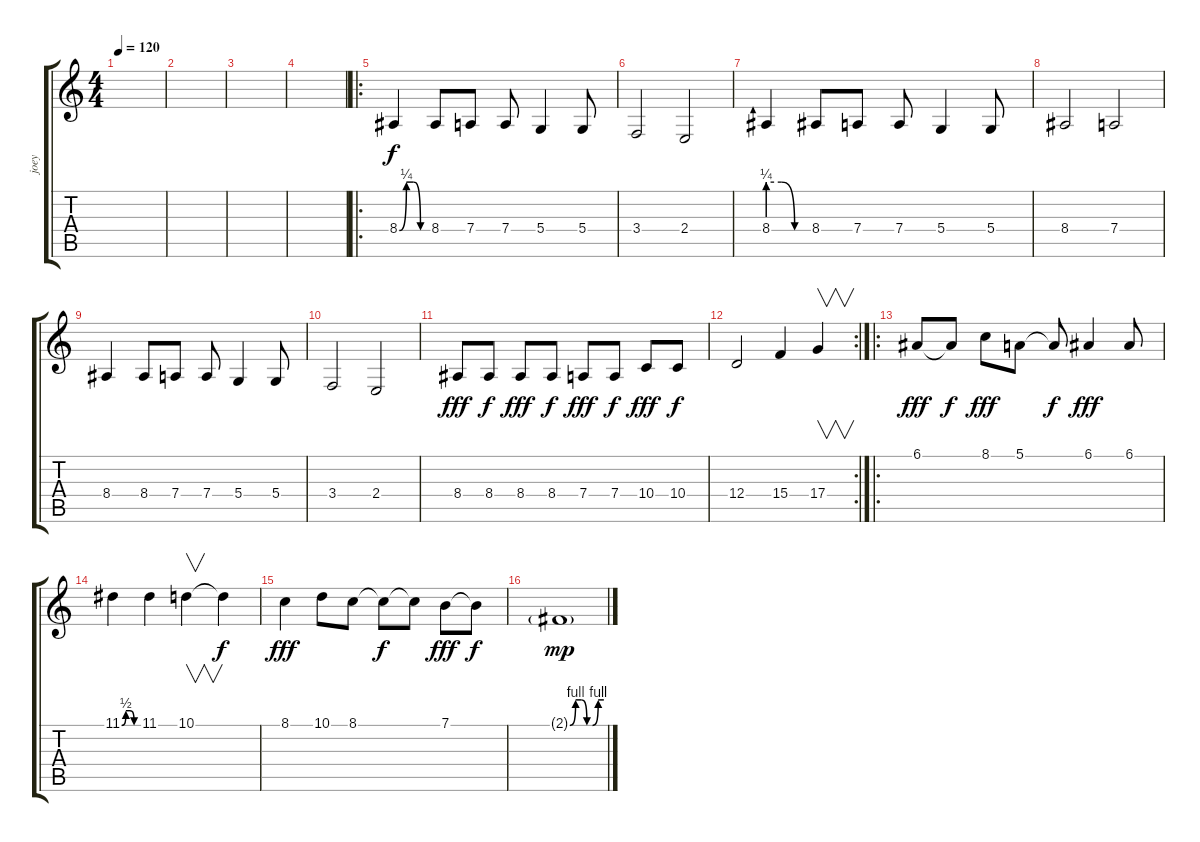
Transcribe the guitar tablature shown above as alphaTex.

\track ("joey" "joey") {instrument lead2sawtooth}
\staff {score tabs}
\tuning (E4 B3 G3 D3 A2 E2) {hide}
\ts (4 4)
\tempo 120
\clef g2
\ks c
|
|
|
|
\ro
8.4{be (custom 0 0 15 1 30 1 45 0 60 0)}.4 8.4.8 7.4.8 7.4.8 5.4.4 5.4.8 |
3.4.2 2.4.2 |
8.4{be (custom 0 1 20 1 40 0 60 0)}.4 8.4.8 7.4.8 7.4.8 5.4.4 5.4.8 |
8.4.2 7.4.2 |
8.4.4 8.4.8 7.4.8 7.4.8 5.4.4 5.4.8 |
3.4.2 2.4.2 |
8.4.8{dy fff} 8.4.8{dy f} 8.4.8{dy fff} 8.4.8{dy f} 7.4.8{dy fff} 7.4.8{dy f} 10.4.8{dy fff} 10.4.8{dy f} |
\rc 2
12.4.2 15.4.4 17.4.4{v} |
\ro
6.1.8{dy fff instrument synthvoice} 6.1{t}.8{dy f} 8.1.8{dy fff} 5.1.8 5.1{t}.8{dy f} 6.1.4{dy fff} 6.1.8 |
11.1{be (custom 0 0 15 2 30 2 45 0 60 0)}.4 11.1.4 10.1.4{v} 10.1{t}.4{dy f} |
8.1.4{dy fff} 10.1.8 8.1.8 8.1{t}.8{dy f} 8.1{t}.8 7.1.8{dy fff} 7.1{t}.8{dy f} |
2.1{be (custom 0 0 10 4 20 4 30 0 40 0 50 4 60 4) g}.1{dy mp}
